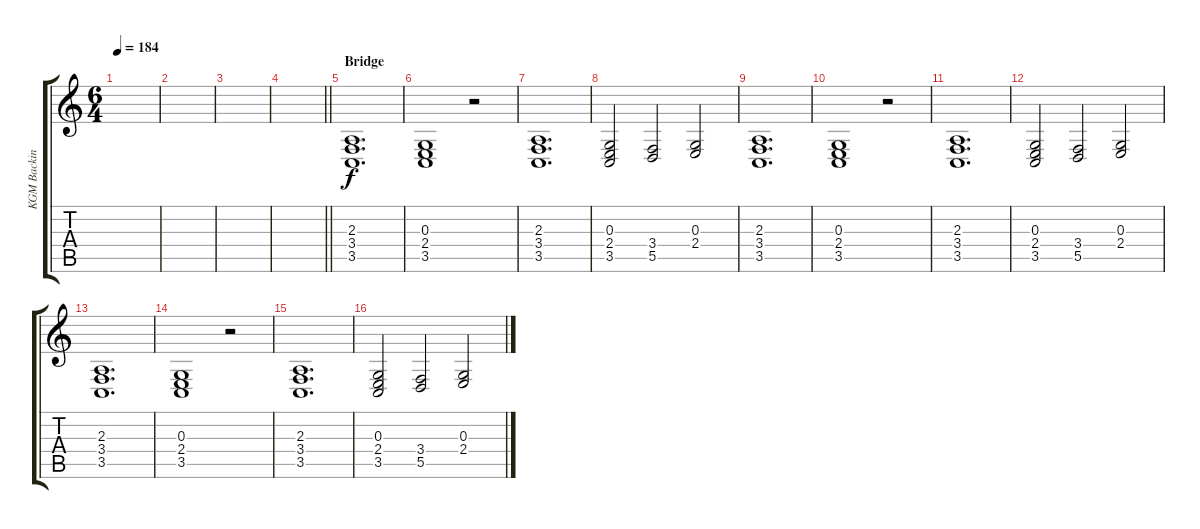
\track ("KGM Backing Vocals" "KGM Backin") {instrument choiraahs}
\staff {score tabs}
\tuning (E4 B3 G3 D3 A2 E2) {hide}
\ts (6 4)
\tempo 184
\clef g2
\ks c
|
|
|
\barLineRight lightlight
|
\section ("" "Bridge")
(2.3 3.4 3.5).1{d volume 12} |
(0.3 2.4 3.5).1 r.2 |
(2.3 3.4 3.5).1{d} |
(0.3 2.4 3.5).2 (3.4 5.5).2 (0.3 2.4).2 |
(2.3 3.4 3.5).1{d} |
(0.3 2.4 3.5).1 r.2 |
(2.3 3.4 3.5).1{d} |
(0.3 2.4 3.5).2 (3.4 5.5).2 (0.3 2.4).2 |
(2.3 3.4 3.5).1{d} |
(0.3 2.4 3.5).1 r.2 |
(2.3 3.4 3.5).1{d} |
(0.3 2.4 3.5).2 (3.4 5.5).2 (0.3 2.4).2
